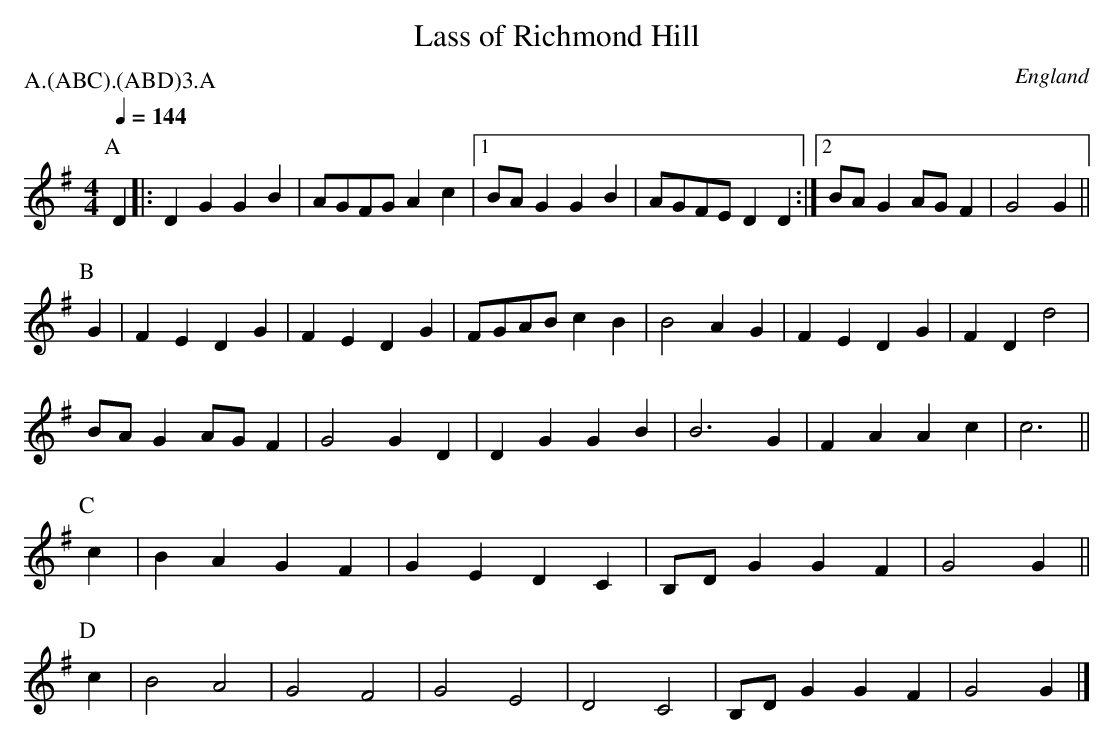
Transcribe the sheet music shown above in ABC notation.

X:1
T:Lass of Richmond Hill
M:4/4
L:1/4
P:A.(ABC).(ABD)3.A
Q:144
O:England
K:G
V:1     clef=treble
P:A
D |: D G G B | A/G/F/G/ Ac |1 B/A/ G G B | A/G/F/E/ D D :|2\
B/A/ G A/G/ F | G2 G ||
P:B
G \
| FEDG | FEDG | F/G/A/B/ cB | B2 AG | FEDG | FD d2 |
B/A/ G A/G/ F | G2 GD | DGGB | B3 G | FAAc | c3 ||
P:C
c \
| BAGF | GEDC | B,/D/ GGF | G2 G ||
P:D
c \
| B2 A2 | G2 F2 | G2 E2 | D2 C2 | B,/D/ GGF | G2 G |]
